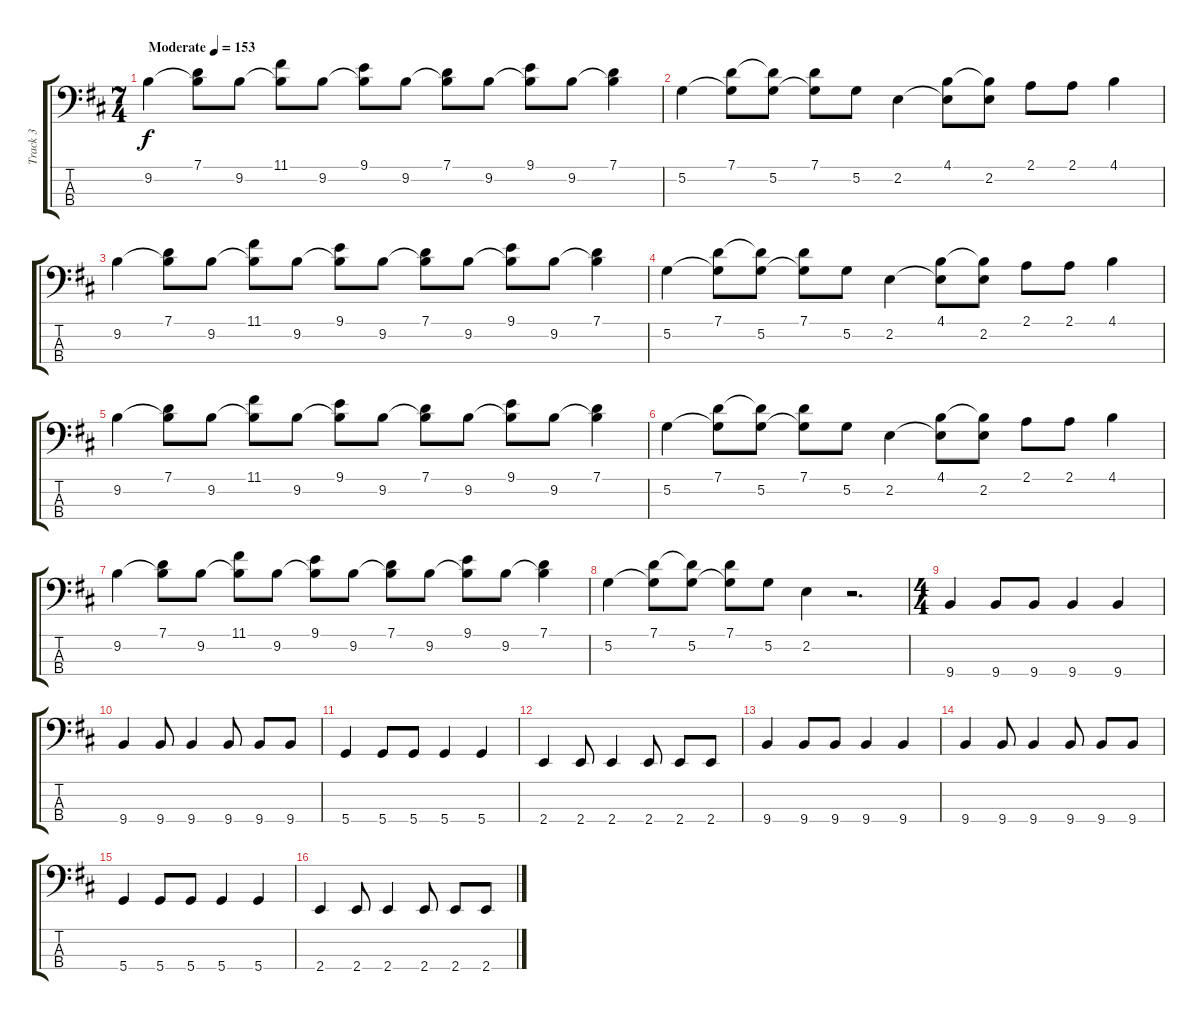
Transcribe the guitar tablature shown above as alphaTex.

\track ("Track 3" "Track 3") {instrument electricbasspick}
\staff {score tabs}
\tuning (G2 D2 A1 D1) {hide}
\ts (7 4)
\tempo (153 "Moderate")
\clef f4
\ks bminor
9.2.4{dy f instrument electricbasspick} (7.1 9.2{t}).8 9.2.8 (11.1 9.2{t}).8 9.2.8 (9.1 9.2{t}).8 9.2.8 (7.1 9.2{t}).8 9.2.8 (9.1 9.2{t}).8 9.2.8 (7.1 9.2{t}).4 |
5.2.4 (7.1 5.2{t}).8 (7.1{t} 5.2).8 (7.1 5.2{t}).8 5.2.8 2.2.4 (4.1 2.2{t}).8 (4.1{t} 2.2).8 2.1.8 2.1.8 4.1.4 |
9.2.4 (7.1 9.2{t}).8 9.2.8 (11.1 9.2{t}).8 9.2.8 (9.1 9.2{t}).8 9.2.8 (7.1 9.2{t}).8 9.2.8 (9.1 9.2{t}).8 9.2.8 (7.1 9.2{t}).4 |
5.2.4 (7.1 5.2{t}).8 (7.1{t} 5.2).8 (7.1 5.2{t}).8 5.2.8 2.2.4 (4.1 2.2{t}).8 (4.1{t} 2.2).8 2.1.8 2.1.8 4.1.4 |
9.2.4 (7.1 9.2{t}).8 9.2.8 (11.1 9.2{t}).8 9.2.8 (9.1 9.2{t}).8 9.2.8 (7.1 9.2{t}).8 9.2.8 (9.1 9.2{t}).8 9.2.8 (7.1 9.2{t}).4 |
5.2.4 (7.1 5.2{t}).8 (7.1{t} 5.2).8 (7.1 5.2{t}).8 5.2.8 2.2.4 (4.1 2.2{t}).8 (4.1{t} 2.2).8 2.1.8 2.1.8 4.1.4 |
9.2.4 (7.1 9.2{t}).8 9.2.8 (11.1 9.2{t}).8 9.2.8 (9.1 9.2{t}).8 9.2.8 (7.1 9.2{t}).8 9.2.8 (9.1 9.2{t}).8 9.2.8 (7.1 9.2{t}).4 |
5.2.4 (7.1 5.2{t}).8 (7.1{t} 5.2).8 (7.1 5.2{t}).8 5.2.8 2.2.4 r.2{d} |
\ts (4 4)
9.4.4 9.4.8 9.4.8 9.4.4 9.4.4 |
9.4.4 9.4.8 9.4.4 9.4.8 9.4.8 9.4.8 |
5.4.4 5.4.8 5.4.8 5.4.4 5.4.4 |
2.4.4 2.4.8 2.4.4 2.4.8 2.4.8 2.4.8 |
9.4.4 9.4.8 9.4.8 9.4.4 9.4.4 |
9.4.4 9.4.8 9.4.4 9.4.8 9.4.8 9.4.8 |
5.4.4 5.4.8 5.4.8 5.4.4 5.4.4 |
2.4.4 2.4.8 2.4.4 2.4.8 2.4.8 2.4.8
